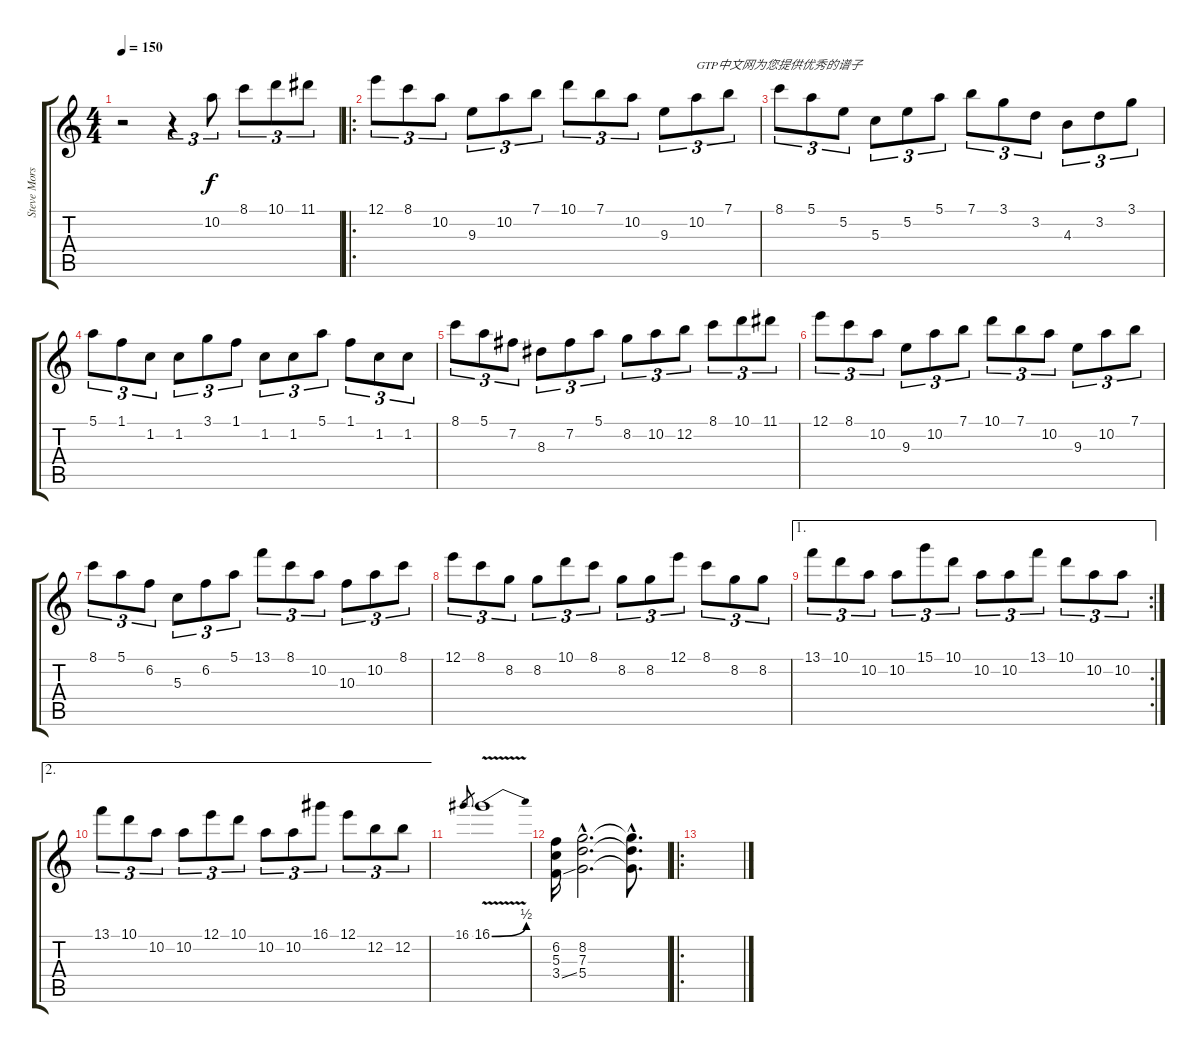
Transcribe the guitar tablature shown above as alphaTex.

\track ("Steve Morse" "Steve Mors") {instrument overdrivenguitar}
\staff {score tabs}
\tuning (E4 B3 G3 D3 A2 E2) {hide}
\ts (4 4)
\tempo 150
\clef g2
\ks c
r.2{dy f instrument overdrivenguitar} r.4{tu (3 2)} 10.2.8{tu (3 2)} 8.1.8{tu (3 2)} 10.1.8{tu (3 2)} 11.1.8{tu (3 2)} |
\ro
12.1.8{tu (3 2)} 8.1.8{tu (3 2)} 10.2.8{tu (3 2)} 9.3.8{tu (3 2)} 10.2.8{tu (3 2)} 7.1.8{tu (3 2)} 10.1.8{tu (3 2)} 7.1.8{tu (3 2)} 10.2.8{tu (3 2)} 9.3.8{tu (3 2)} 10.2.8{tu (3 2) txt "GTP中文网为您提供优秀的谱子"} 7.1.8{tu (3 2)} |
8.1.8{tu (3 2)} 5.1.8{tu (3 2)} 5.2.8{tu (3 2)} 5.3.8{tu (3 2)} 5.2.8{tu (3 2)} 5.1.8{tu (3 2)} 7.1.8{tu (3 2)} 3.1.8{tu (3 2)} 3.2.8{tu (3 2)} 4.3.8{tu (3 2)} 3.2.8{tu (3 2)} 3.1.8{tu (3 2)} |
5.1.8{tu (3 2)} 1.1.8{tu (3 2)} 1.2.8{tu (3 2)} 1.2.8{tu (3 2)} 3.1.8{tu (3 2)} 1.1.8{tu (3 2)} 1.2.8{tu (3 2)} 1.2.8{tu (3 2)} 5.1.8{tu (3 2)} 1.1.8{tu (3 2)} 1.2.8{tu (3 2)} 1.2.8{tu (3 2)} |
8.1.8{tu (3 2)} 5.1.8{tu (3 2)} 7.2.8{tu (3 2)} 8.3.8{tu (3 2)} 7.2.8{tu (3 2)} 5.1.8{tu (3 2)} 8.2.8{tu (3 2)} 10.2.8{tu (3 2)} 12.2.8{tu (3 2)} 8.1.8{tu (3 2)} 10.1.8{tu (3 2)} 11.1.8{tu (3 2)} |
12.1.8{tu (3 2)} 8.1.8{tu (3 2)} 10.2.8{tu (3 2)} 9.3.8{tu (3 2)} 10.2.8{tu (3 2)} 7.1.8{tu (3 2)} 10.1.8{tu (3 2)} 7.1.8{tu (3 2)} 10.2.8{tu (3 2)} 9.3.8{tu (3 2)} 10.2.8{tu (3 2)} 7.1.8{tu (3 2)} |
8.1.8{tu (3 2)} 5.1.8{tu (3 2)} 6.2.8{tu (3 2)} 5.3.8{tu (3 2)} 6.2.8{tu (3 2)} 5.1.8{tu (3 2)} 13.1.8{tu (3 2)} 8.1.8{tu (3 2)} 10.2.8{tu (3 2)} 10.3.8{tu (3 2)} 10.2.8{tu (3 2)} 8.1.8{tu (3 2)} |
12.1.8{tu (3 2)} 8.1.8{tu (3 2)} 8.2.8{tu (3 2)} 8.2.8{tu (3 2)} 10.1.8{tu (3 2)} 8.1.8{tu (3 2)} 8.2.8{tu (3 2)} 8.2.8{tu (3 2)} 12.1.8{tu (3 2)} 8.1.8{tu (3 2)} 8.2.8{tu (3 2)} 8.2.8{tu (3 2)} |
\ae 1
\rc 2
13.1.8{tu (3 2)} 10.1.8{tu (3 2)} 10.2.8{tu (3 2)} 10.2.8{tu (3 2)} 15.1.8{tu (3 2)} 10.1.8{tu (3 2)} 10.2.8{tu (3 2)} 10.2.8{tu (3 2)} 13.1.8{tu (3 2)} 10.1.8{tu (3 2)} 10.2.8{tu (3 2)} 10.2.8{tu (3 2)} |
\ae 2
13.1.8{tu (3 2)} 10.1.8{tu (3 2)} 10.2.8{tu (3 2)} 10.2.8{tu (3 2)} 12.1.8{tu (3 2)} 10.1.8{tu (3 2)} 10.2.8{tu (3 2)} 10.2.8{tu (3 2)} 16.1.8{tu (3 2)} 12.1.8{tu (3 2)} 12.2.8{tu (3 2)} 12.2.8{tu (3 2)} |
16.1.8{gr} 16.1{be (bend 0 0 60 2) v}.1 |
(6.2 5.3 3.4{ss}).16 (8.2{hac} 7.3{hac} 5.4{hac}).2{d} (8.2{hac t} 7.3{hac t} 5.4{hac t}).8{d} |
\ro
